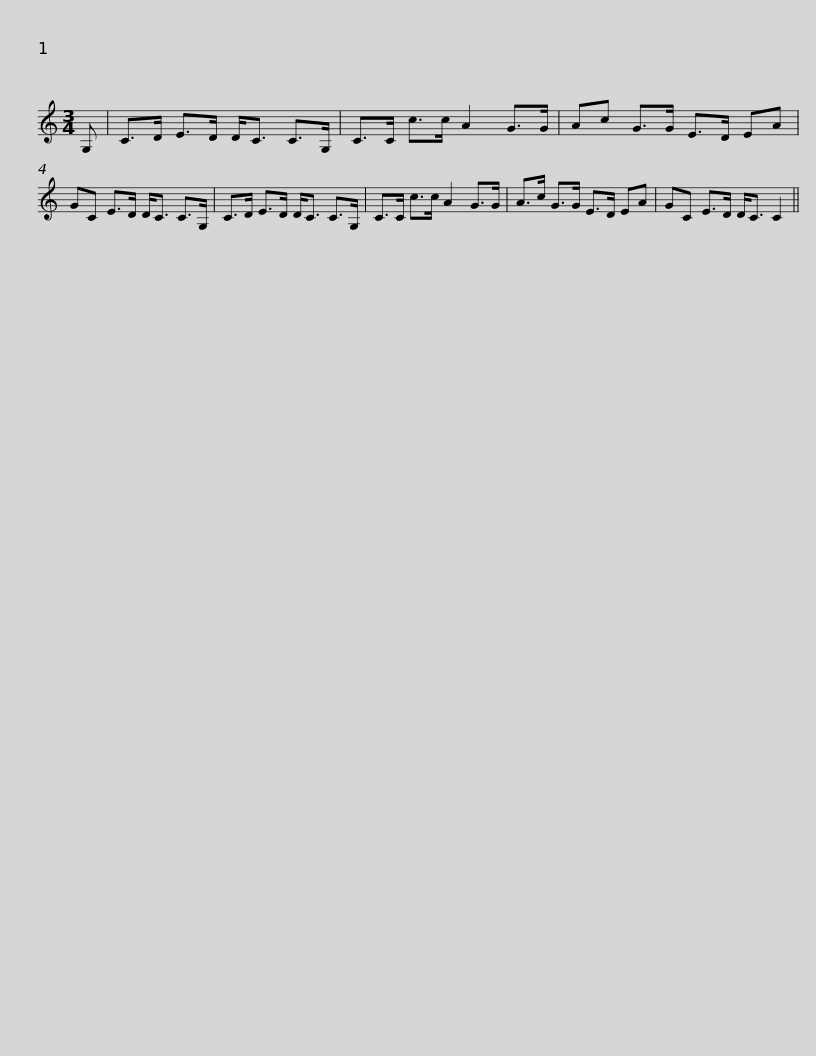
X:1
L:1/8
M:3/4
I:linebreak $
K:C
V:1 treble
V:1
 G, | C>D E>D D<C C>G, | C>C c>c A2 G>G | Ac G>G E>D EA | GC E>D D<C C>G, |$ %5
 C>D E>D D<C C>G, | C>C c>c A2 G>G | A>c G>G E>D EA | GC E>D D<C C2 || %9
